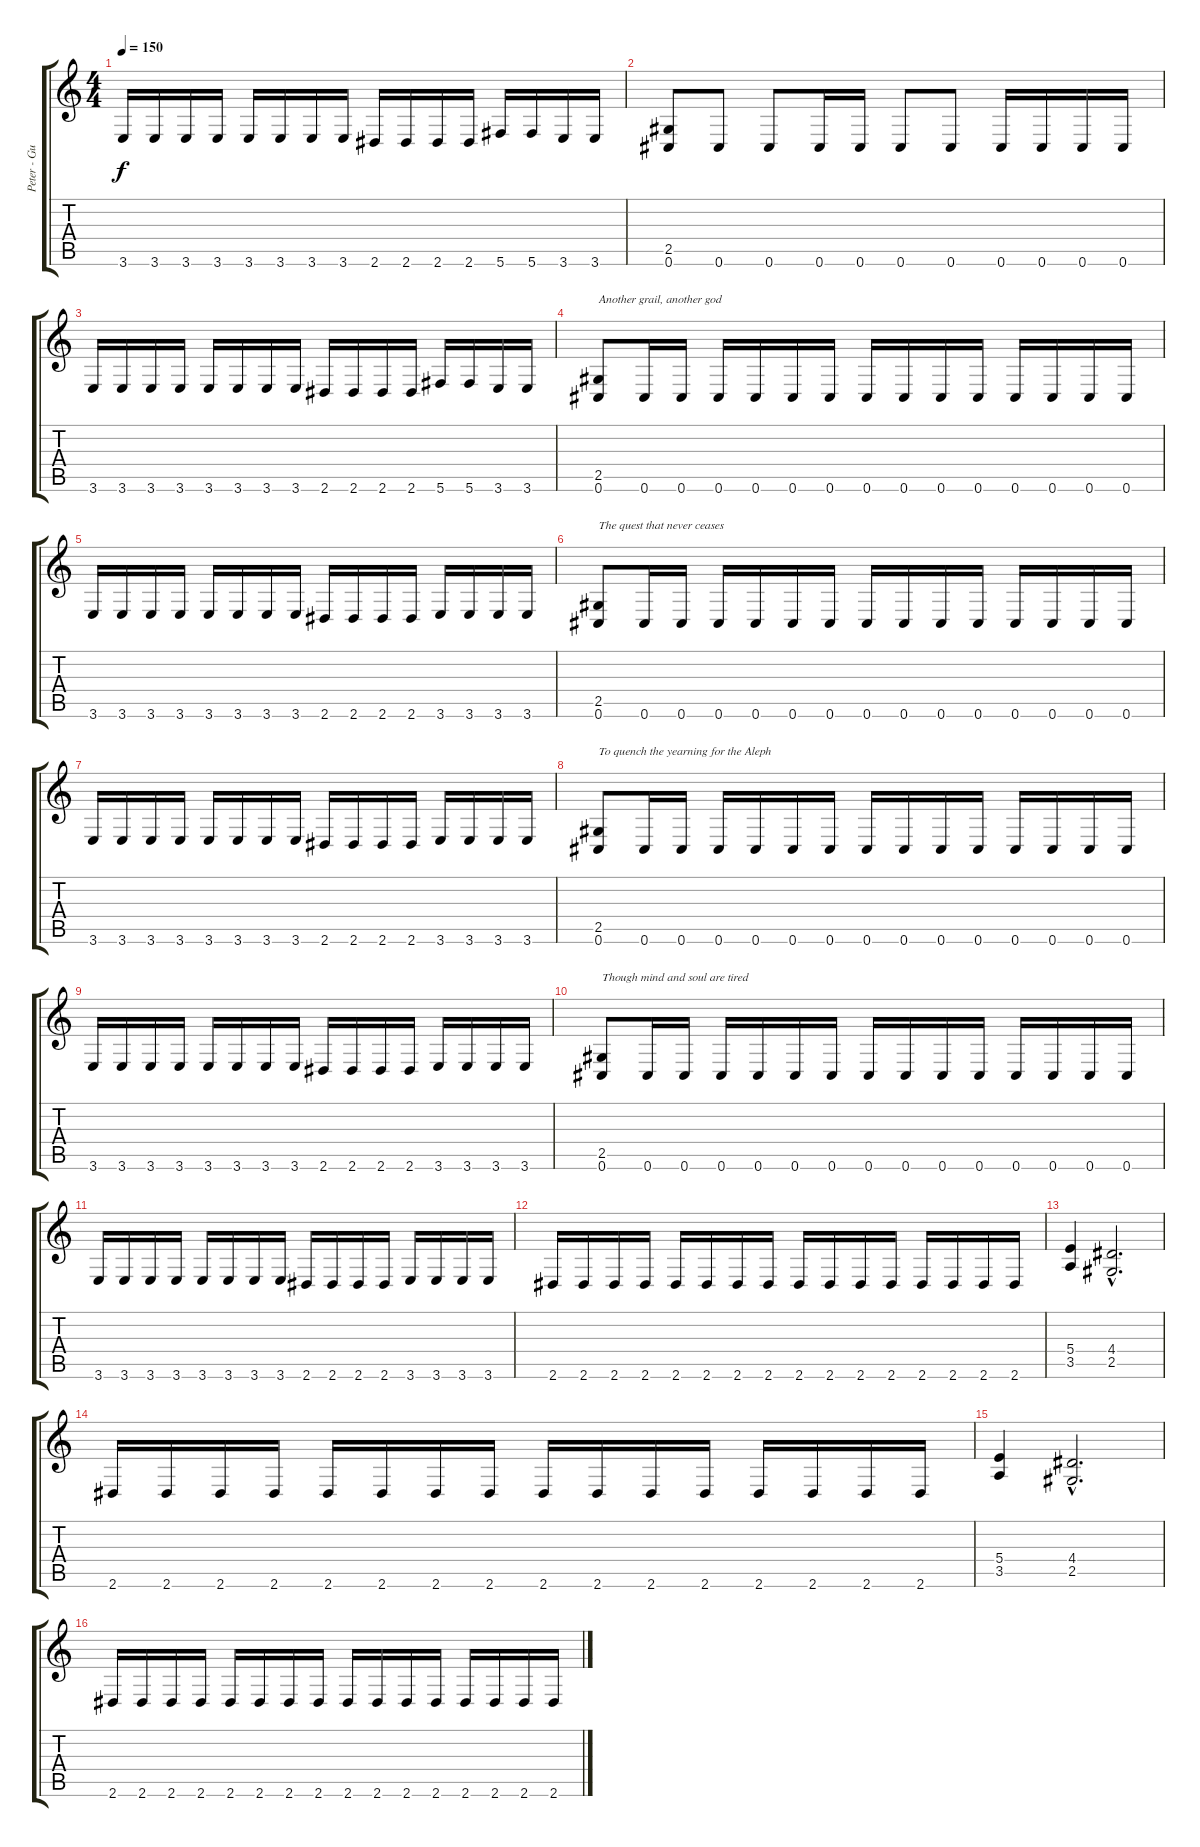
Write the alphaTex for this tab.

\track ("Peter - Guitar, Vocal" "Peter - Gu") {instrument distortionguitar}
\staff {score tabs}
\tuning (Db4 Ab3 E3 B2 Gb2 Db2) {hide}
\ts (4 4)
\tempo 150
\clef g2
\ks c
3.6.16{dy f} 3.6.16 3.6.16 3.6.16 3.6.16 3.6.16 3.6.16 3.6.16 2.6.16 2.6.16 2.6.16 2.6.16 5.6.16 5.6.16 3.6.16 3.6.16 |
(2.5 0.6).8 0.6.8 0.6.8 0.6.16 0.6.16 0.6.8 0.6.8 0.6.16 0.6.16 0.6.16 0.6.16 |
3.6.16 3.6.16 3.6.16 3.6.16 3.6.16 3.6.16 3.6.16 3.6.16 2.6.16 2.6.16 2.6.16 2.6.16 5.6.16 5.6.16 3.6.16 3.6.16 |
(2.5 0.6).8{txt "Another grail, another god"} 0.6.16 0.6.16 0.6.16 0.6.16 0.6.16 0.6.16 0.6.16 0.6.16 0.6.16 0.6.16 0.6.16 0.6.16 0.6.16 0.6.16 |
3.6.16 3.6.16 3.6.16 3.6.16 3.6.16 3.6.16 3.6.16 3.6.16 2.6.16 2.6.16 2.6.16 2.6.16 3.6.16 3.6.16 3.6.16 3.6.16 |
(2.5 0.6).8{txt "The quest that never ceases"} 0.6.16 0.6.16 0.6.16 0.6.16 0.6.16 0.6.16 0.6.16 0.6.16 0.6.16 0.6.16 0.6.16 0.6.16 0.6.16 0.6.16 |
3.6.16 3.6.16 3.6.16 3.6.16 3.6.16 3.6.16 3.6.16 3.6.16 2.6.16 2.6.16 2.6.16 2.6.16 3.6.16 3.6.16 3.6.16 3.6.16 |
(2.5 0.6).8{txt "To quench the yearning for the Aleph"} 0.6.16 0.6.16 0.6.16 0.6.16 0.6.16 0.6.16 0.6.16 0.6.16 0.6.16 0.6.16 0.6.16 0.6.16 0.6.16 0.6.16 |
3.6.16 3.6.16 3.6.16 3.6.16 3.6.16 3.6.16 3.6.16 3.6.16 2.6.16 2.6.16 2.6.16 2.6.16 3.6.16 3.6.16 3.6.16 3.6.16 |
(2.5 0.6).8{txt "Though mind and soul are tired"} 0.6.16 0.6.16 0.6.16 0.6.16 0.6.16 0.6.16 0.6.16 0.6.16 0.6.16 0.6.16 0.6.16 0.6.16 0.6.16 0.6.16 |
3.6.16 3.6.16 3.6.16 3.6.16 3.6.16 3.6.16 3.6.16 3.6.16 2.6.16 2.6.16 2.6.16 2.6.16 3.6.16 3.6.16 3.6.16 3.6.16 |
2.6.16 2.6.16 2.6.16 2.6.16 2.6.16 2.6.16 2.6.16 2.6.16 2.6.16 2.6.16 2.6.16 2.6.16 2.6.16 2.6.16 2.6.16 2.6.16 |
(5.4 3.5).4 (4.4{hac} 2.5{hac}).2{d} |
2.6.16 2.6.16 2.6.16 2.6.16 2.6.16 2.6.16 2.6.16 2.6.16 2.6.16 2.6.16 2.6.16 2.6.16 2.6.16 2.6.16 2.6.16 2.6.16 |
(5.4 3.5).4 (4.4{hac} 2.5{hac}).2{d} |
2.6.16 2.6.16 2.6.16 2.6.16 2.6.16 2.6.16 2.6.16 2.6.16 2.6.16 2.6.16 2.6.16 2.6.16 2.6.16 2.6.16 2.6.16 2.6.16
